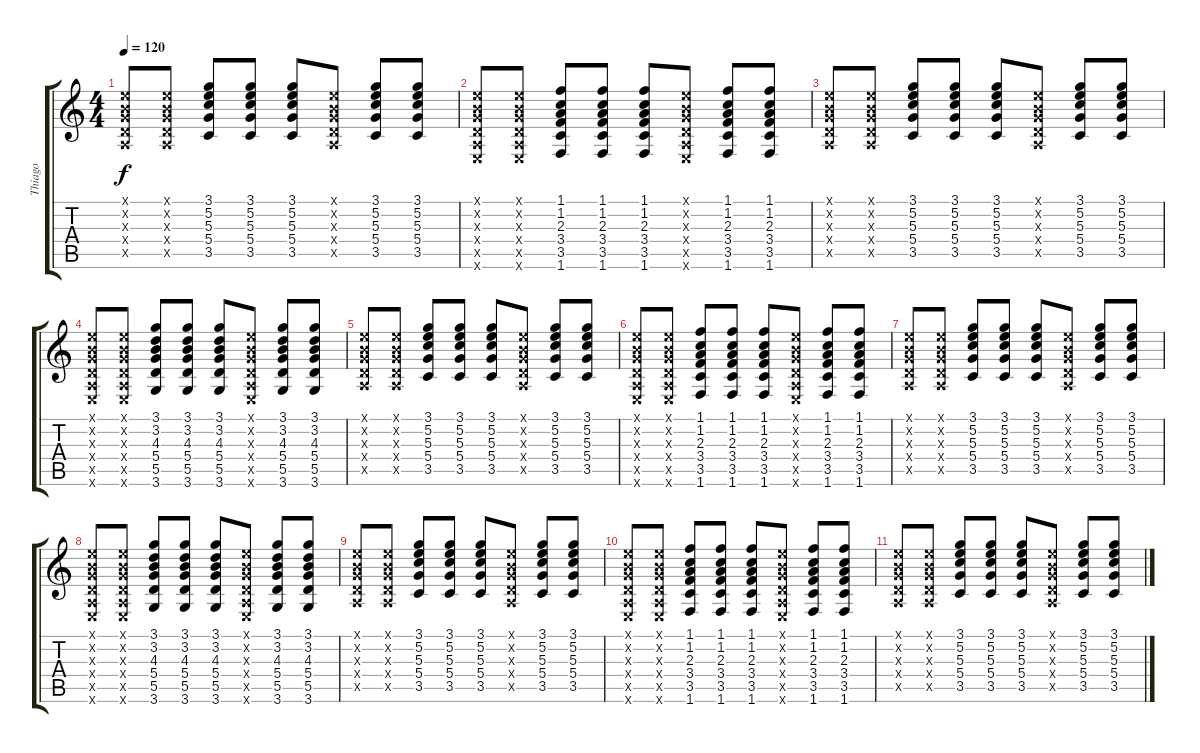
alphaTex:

\track ("Thiago" "Thiago") {instrument electricguitarclean}
\staff {score tabs}
\tuning (E4 B3 G3 D3 A2 E2) {hide}
\ts (4 4)
\tempo 120
\clef g2
\ks c
(0.1{x} 0.2{x} 0.3{x} 0.4{x} 0.5{x}).8{dy f} (0.1{x} 0.2{x} 0.3{x} 0.4{x} 0.5{x}).8 (3.1 5.2 5.3 5.4 3.5).8 (3.1 5.2 5.3 5.4 3.5).8 (3.1 5.2 5.3 5.4 3.5).8 (0.1{x} 0.2{x} 0.3{x} 0.4{x} 0.5{x}).8 (3.1 5.2 5.3 5.4 3.5).8 (3.1 5.2 5.3 5.4 3.5).8 |
(0.1{x} 0.2{x} 0.3{x} 0.4{x} 0.5{x} 0.6{x}).8 (0.1{x} 0.2{x} 0.3{x} 0.4{x} 0.5{x} 0.6{x}).8 (1.1 1.2 2.3 3.4 3.5 1.6).8 (1.1 1.2 2.3 3.4 3.5 1.6).8 (1.1 1.2 2.3 3.4 3.5 1.6).8 (0.1{x} 0.2{x} 0.3{x} 0.4{x} 0.5{x} 0.6{x}).8 (1.1 1.2 2.3 3.4 3.5 1.6).8 (1.1 1.2 2.3 3.4 3.5 1.6).8 |
(0.1{x} 0.2{x} 0.3{x} 0.4{x} 0.5{x}).8 (0.1{x} 0.2{x} 0.3{x} 0.4{x} 0.5{x}).8 (3.1 5.2 5.3 5.4 3.5).8 (3.1 5.2 5.3 5.4 3.5).8 (3.1 5.2 5.3 5.4 3.5).8 (0.1{x} 0.2{x} 0.3{x} 0.4{x} 0.5{x}).8 (3.1 5.2 5.3 5.4 3.5).8 (3.1 5.2 5.3 5.4 3.5).8 |
(0.1{x} 0.2{x} 0.3{x} 0.4{x} 0.5{x} 0.6{x}).8 (0.1{x} 0.2{x} 0.3{x} 0.4{x} 0.5{x} 0.6{x}).8 (3.1 3.2 4.3 5.4 5.5 3.6).8 (3.1 3.2 4.3 5.4 5.5 3.6).8 (3.1 3.2 4.3 5.4 5.5 3.6).8 (0.1{x} 0.2{x} 0.3{x} 0.4{x} 0.5{x} 0.6{x}).8 (3.1 3.2 4.3 5.4 5.5 3.6).8 (3.1 3.2 4.3 5.4 5.5 3.6).8 |
(0.1{x} 0.2{x} 0.3{x} 0.4{x} 0.5{x}).8 (0.1{x} 0.2{x} 0.3{x} 0.4{x} 0.5{x}).8 (3.1 5.2 5.3 5.4 3.5).8 (3.1 5.2 5.3 5.4 3.5).8 (3.1 5.2 5.3 5.4 3.5).8 (0.1{x} 0.2{x} 0.3{x} 0.4{x} 0.5{x}).8 (3.1 5.2 5.3 5.4 3.5).8 (3.1 5.2 5.3 5.4 3.5).8 |
(0.1{x} 0.2{x} 0.3{x} 0.4{x} 0.5{x} 0.6{x}).8 (0.1{x} 0.2{x} 0.3{x} 0.4{x} 0.5{x} 0.6{x}).8 (1.1 1.2 2.3 3.4 3.5 1.6).8 (1.1 1.2 2.3 3.4 3.5 1.6).8 (1.1 1.2 2.3 3.4 3.5 1.6).8 (0.1{x} 0.2{x} 0.3{x} 0.4{x} 0.5{x} 0.6{x}).8 (1.1 1.2 2.3 3.4 3.5 1.6).8 (1.1 1.2 2.3 3.4 3.5 1.6).8 |
(0.1{x} 0.2{x} 0.3{x} 0.4{x} 0.5{x}).8 (0.1{x} 0.2{x} 0.3{x} 0.4{x} 0.5{x}).8 (3.1 5.2 5.3 5.4 3.5).8 (3.1 5.2 5.3 5.4 3.5).8 (3.1 5.2 5.3 5.4 3.5).8 (0.1{x} 0.2{x} 0.3{x} 0.4{x} 0.5{x}).8 (3.1 5.2 5.3 5.4 3.5).8 (3.1 5.2 5.3 5.4 3.5).8 |
(0.1{x} 0.2{x} 0.3{x} 0.4{x} 0.5{x} 0.6{x}).8 (0.1{x} 0.2{x} 0.3{x} 0.4{x} 0.5{x} 0.6{x}).8 (3.1 3.2 4.3 5.4 5.5 3.6).8 (3.1 3.2 4.3 5.4 5.5 3.6).8 (3.1 3.2 4.3 5.4 5.5 3.6).8 (0.1{x} 0.2{x} 0.3{x} 0.4{x} 0.5{x} 0.6{x}).8 (3.1 3.2 4.3 5.4 5.5 3.6).8 (3.1 3.2 4.3 5.4 5.5 3.6).8 |
(0.1{x} 0.2{x} 0.3{x} 0.4{x} 0.5{x}).8 (0.1{x} 0.2{x} 0.3{x} 0.4{x} 0.5{x}).8 (3.1 5.2 5.3 5.4 3.5).8 (3.1 5.2 5.3 5.4 3.5).8 (3.1 5.2 5.3 5.4 3.5).8 (0.1{x} 0.2{x} 0.3{x} 0.4{x} 0.5{x}).8 (3.1 5.2 5.3 5.4 3.5).8 (3.1 5.2 5.3 5.4 3.5).8 |
(0.1{x} 0.2{x} 0.3{x} 0.4{x} 0.5{x} 0.6{x}).8 (0.1{x} 0.2{x} 0.3{x} 0.4{x} 0.5{x} 0.6{x}).8 (1.1 1.2 2.3 3.4 3.5 1.6).8 (1.1 1.2 2.3 3.4 3.5 1.6).8 (1.1 1.2 2.3 3.4 3.5 1.6).8 (0.1{x} 0.2{x} 0.3{x} 0.4{x} 0.5{x} 0.6{x}).8 (1.1 1.2 2.3 3.4 3.5 1.6).8 (1.1 1.2 2.3 3.4 3.5 1.6).8 |
(0.1{x} 0.2{x} 0.3{x} 0.4{x} 0.5{x}).8 (0.1{x} 0.2{x} 0.3{x} 0.4{x} 0.5{x}).8 (3.1 5.2 5.3 5.4 3.5).8 (3.1 5.2 5.3 5.4 3.5).8 (3.1 5.2 5.3 5.4 3.5).8 (0.1{x} 0.2{x} 0.3{x} 0.4{x} 0.5{x}).8 (3.1 5.2 5.3 5.4 3.5).8 (3.1 5.2 5.3 5.4 3.5).8
